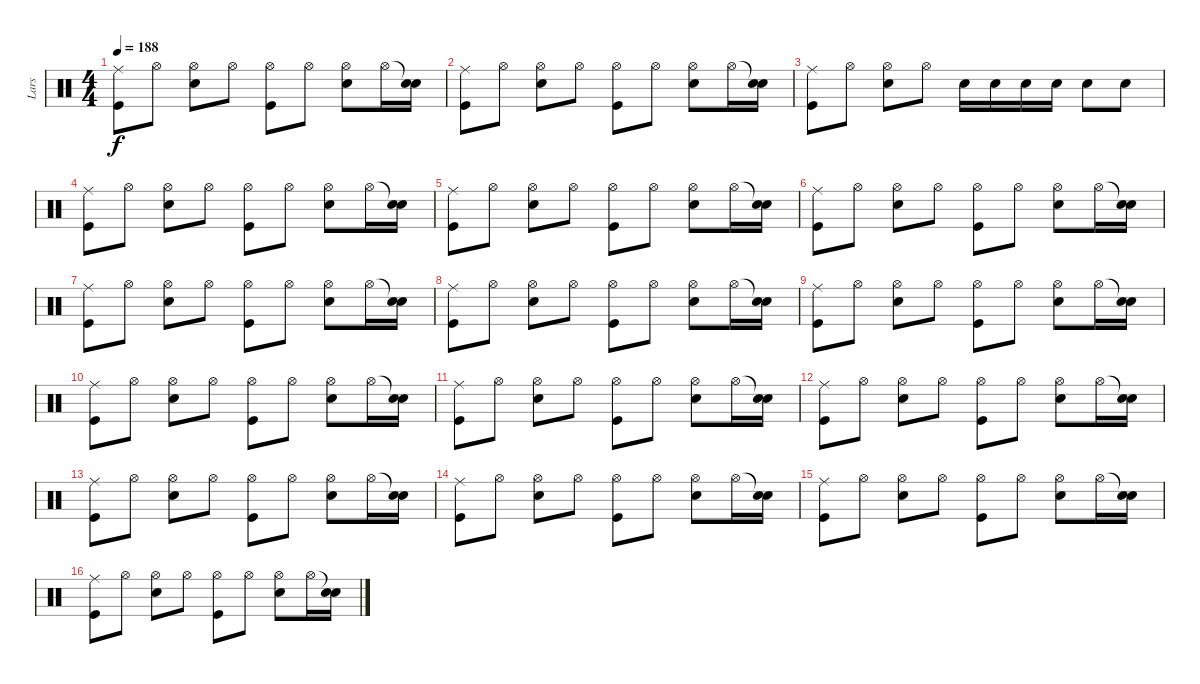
\track ("Lars" "Lars") {instrument percussion}
\staff {score}
\articulation defaults
\ts (4 4)
\tempo 188
\clef neutral
\ks c
("Ride (middle)" "Kick (hit)").8{dy f} "Hi-Hat (open)".8 ("Hi-Hat (open)" "Snare (hit) 2").8 "Hi-Hat (open)".8 ("Hi-Hat (open)" "Kick (hit)").8 "Hi-Hat (open)".8 ("Hi-Hat (open)" "Snare (hit) 2").8 "Hi-Hat (open)".16 ("Snare (hit)"{t} "Snare (hit) 2").16 |
("Ride (middle)" "Kick (hit)").8 "Hi-Hat (open)".8 ("Hi-Hat (open)" "Snare (hit) 2").8 "Hi-Hat (open)".8 ("Hi-Hat (open)" "Kick (hit)").8 "Hi-Hat (open)".8 ("Hi-Hat (open)" "Snare (hit) 2").8 "Hi-Hat (open)".16 ("Snare (hit)"{t} "Snare (hit) 2").16 |
("Ride (middle)" "Kick (hit)").8 "Hi-Hat (open)".8 ("Hi-Hat (open)" "Snare (hit) 2").8 "Hi-Hat (open)".8 "Snare (hit) 2".16 "Snare (hit) 2".16 "Snare (hit) 2".16 "Snare (hit) 2".16 "Snare (hit) 2".8 "Snare (hit) 2".8 |
("Ride (middle)" "Kick (hit)").8 "Hi-Hat (open)".8 ("Hi-Hat (open)" "Snare (hit) 2").8 "Hi-Hat (open)".8 ("Hi-Hat (open)" "Kick (hit)").8 "Hi-Hat (open)".8 ("Hi-Hat (open)" "Snare (hit) 2").8 "Hi-Hat (open)".16 ("Snare (hit)"{t} "Snare (hit) 2").16 |
("Ride (middle)" "Kick (hit)").8 "Hi-Hat (open)".8 ("Hi-Hat (open)" "Snare (hit) 2").8 "Hi-Hat (open)".8 ("Hi-Hat (open)" "Kick (hit)").8 "Hi-Hat (open)".8 ("Hi-Hat (open)" "Snare (hit) 2").8 "Hi-Hat (open)".16 ("Snare (hit)"{t} "Snare (hit) 2").16 |
("Ride (middle)" "Kick (hit)").8 "Hi-Hat (open)".8 ("Hi-Hat (open)" "Snare (hit) 2").8 "Hi-Hat (open)".8 ("Hi-Hat (open)" "Kick (hit)").8 "Hi-Hat (open)".8 ("Hi-Hat (open)" "Snare (hit) 2").8 "Hi-Hat (open)".16 ("Snare (hit)"{t} "Snare (hit) 2").16 |
("Ride (middle)" "Kick (hit)").8 "Hi-Hat (open)".8 ("Hi-Hat (open)" "Snare (hit) 2").8 "Hi-Hat (open)".8 ("Hi-Hat (open)" "Kick (hit)").8 "Hi-Hat (open)".8 ("Hi-Hat (open)" "Snare (hit) 2").8 "Hi-Hat (open)".16 ("Snare (hit)"{t} "Snare (hit) 2").16 |
("Ride (middle)" "Kick (hit)").8 "Hi-Hat (open)".8 ("Hi-Hat (open)" "Snare (hit) 2").8 "Hi-Hat (open)".8 ("Hi-Hat (open)" "Kick (hit)").8 "Hi-Hat (open)".8 ("Hi-Hat (open)" "Snare (hit) 2").8 "Hi-Hat (open)".16 ("Snare (hit)"{t} "Snare (hit) 2").16 |
("Ride (middle)" "Kick (hit)").8 "Hi-Hat (open)".8 ("Hi-Hat (open)" "Snare (hit) 2").8 "Hi-Hat (open)".8 ("Hi-Hat (open)" "Kick (hit)").8 "Hi-Hat (open)".8 ("Hi-Hat (open)" "Snare (hit) 2").8 "Hi-Hat (open)".16 ("Snare (hit)"{t} "Snare (hit) 2").16 |
("Ride (middle)" "Kick (hit)").8 "Hi-Hat (open)".8 ("Hi-Hat (open)" "Snare (hit) 2").8 "Hi-Hat (open)".8 ("Hi-Hat (open)" "Kick (hit)").8 "Hi-Hat (open)".8 ("Hi-Hat (open)" "Snare (hit) 2").8 "Hi-Hat (open)".16 ("Snare (hit)"{t} "Snare (hit) 2").16 |
("Ride (middle)" "Kick (hit)").8 "Hi-Hat (open)".8 ("Hi-Hat (open)" "Snare (hit) 2").8 "Hi-Hat (open)".8 ("Hi-Hat (open)" "Kick (hit)").8 "Hi-Hat (open)".8 ("Hi-Hat (open)" "Snare (hit) 2").8 "Hi-Hat (open)".16 ("Snare (hit)"{t} "Snare (hit) 2").16 |
("Ride (middle)" "Kick (hit)").8 "Hi-Hat (open)".8 ("Hi-Hat (open)" "Snare (hit) 2").8 "Hi-Hat (open)".8 ("Hi-Hat (open)" "Kick (hit)").8 "Hi-Hat (open)".8 ("Hi-Hat (open)" "Snare (hit) 2").8 "Hi-Hat (open)".16 ("Snare (hit)"{t} "Snare (hit) 2").16 |
("Ride (middle)" "Kick (hit)").8 "Hi-Hat (open)".8 ("Hi-Hat (open)" "Snare (hit) 2").8 "Hi-Hat (open)".8 ("Hi-Hat (open)" "Kick (hit)").8 "Hi-Hat (open)".8 ("Hi-Hat (open)" "Snare (hit) 2").8 "Hi-Hat (open)".16 ("Snare (hit)"{t} "Snare (hit) 2").16 |
("Ride (middle)" "Kick (hit)").8 "Hi-Hat (open)".8 ("Hi-Hat (open)" "Snare (hit) 2").8 "Hi-Hat (open)".8 ("Hi-Hat (open)" "Kick (hit)").8 "Hi-Hat (open)".8 ("Hi-Hat (open)" "Snare (hit) 2").8 "Hi-Hat (open)".16 ("Snare (hit)"{t} "Snare (hit) 2").16 |
("Ride (middle)" "Kick (hit)").8 "Hi-Hat (open)".8 ("Hi-Hat (open)" "Snare (hit) 2").8 "Hi-Hat (open)".8 ("Hi-Hat (open)" "Kick (hit)").8 "Hi-Hat (open)".8 ("Hi-Hat (open)" "Snare (hit) 2").8 "Hi-Hat (open)".16 ("Snare (hit)"{t} "Snare (hit) 2").16 |
("Ride (middle)" "Kick (hit)").8 "Hi-Hat (open)".8 ("Hi-Hat (open)" "Snare (hit) 2").8 "Hi-Hat (open)".8 ("Hi-Hat (open)" "Kick (hit)").8 "Hi-Hat (open)".8 ("Hi-Hat (open)" "Snare (hit) 2").8 "Hi-Hat (open)".16 ("Snare (hit)"{t} "Snare (hit) 2").16
